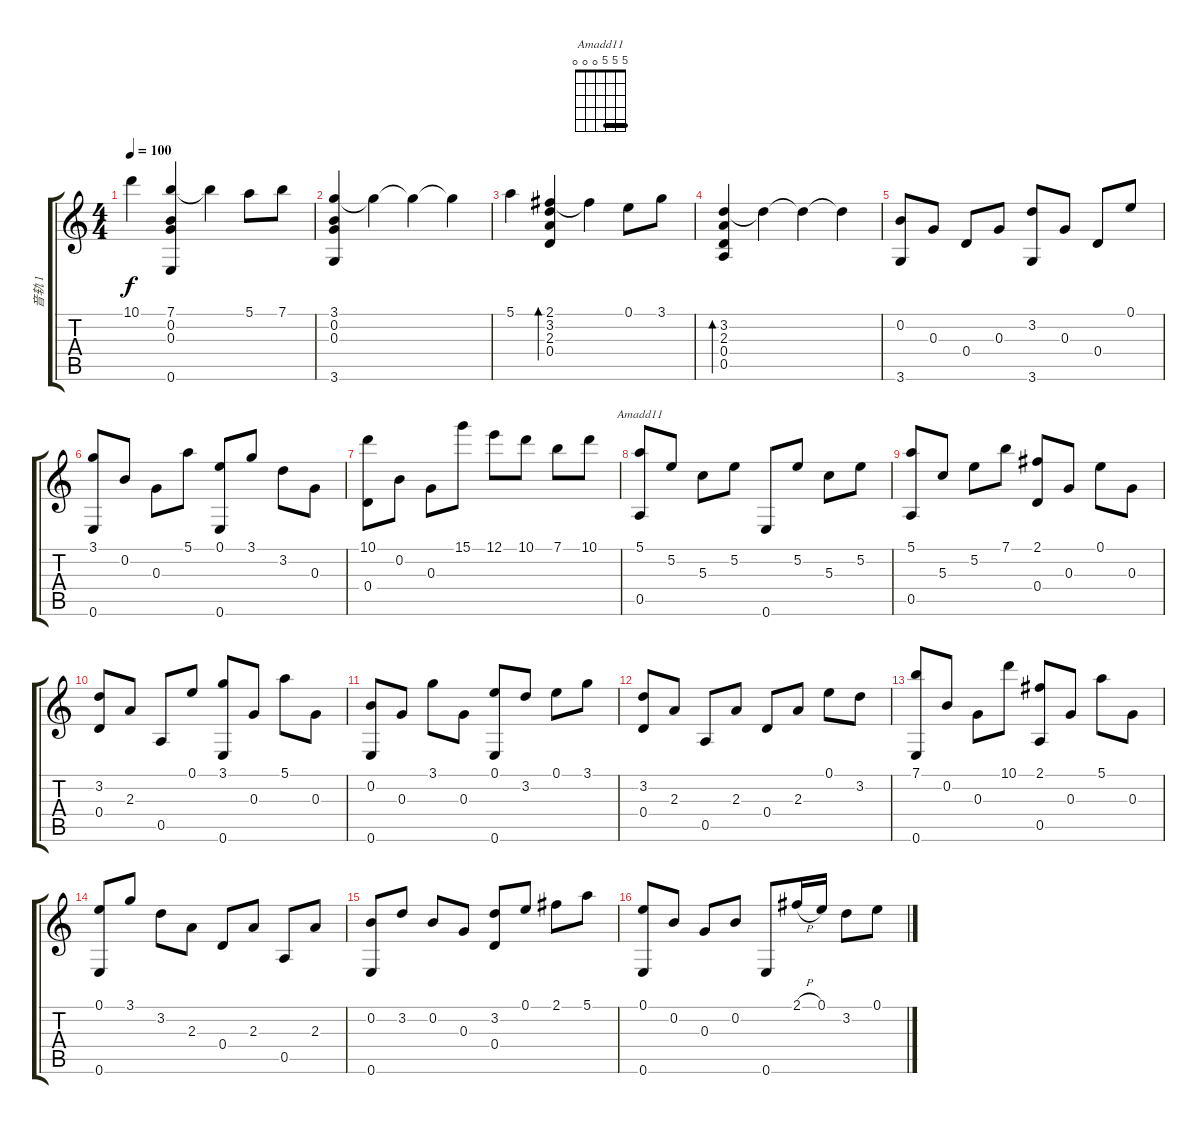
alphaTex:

\track ("音轨 1" "音轨 1") {instrument acousticguitarnylon}
\staff {score tabs}
\tuning (E4 B3 G3 D3 A2 E2) {hide}
\chord ("Amadd11" 5 5 5 0 0 0) {barre 5}
\ts (4 4)
\tempo 100
\clef g2
\ks c
10.1.4{dy f instrument acousticguitarnylon} (7.1 0.2 0.3 0.6).4 7.1{t}.4 5.1.8 7.1.8 |
(3.1 0.2 0.3 3.6).4 3.1{t}.4 3.1{t}.4 3.1{t}.4 |
5.1.4 (2.1 3.2 2.3 0.4).4{bd 60} 2.1{t}.4 0.1.8 3.1.8 |
(3.2 2.3 0.4 0.5).4{bd 60} 3.2{t}.4 3.2{t}.4 3.2{t}.4 |
(0.2 3.6).8 0.3.8 0.4.8 0.3.8 (3.2 3.6).8 0.3.8 0.4.8 0.1.8 |
(3.1 0.6).8 0.2.8 0.3.8 5.1.8 (0.1 0.6).8 3.1.8 3.2.8 0.3.8 |
(10.1 0.4).8 0.2.8 0.3.8 15.1.8 12.1.8 10.1.8 7.1.8 10.1.8 |
(5.1 0.5).8{ch "Amadd11"} 5.2.8 5.3.8 5.2.8 0.6.8 5.2.8 5.3.8 5.2.8 |
(5.1 0.5).8 5.3.8 5.2.8 7.1.8 (2.1 0.4).8 0.3.8 0.1.8 0.3.8 |
(3.2 0.4).8 2.3.8 0.5.8 0.1.8 (3.1 0.6).8 0.3.8 5.1.8 0.3.8 |
(0.2 0.6).8 0.3.8 3.1.8 0.3.8 (0.1 0.6).8 3.2.8 0.1.8 3.1.8 |
(3.2 0.4).8 2.3.8 0.5.8 2.3.8 0.4.8 2.3.8 0.1.8 3.2.8 |
(7.1 0.6).8 0.2.8 0.3.8 10.1.8 (2.1 0.5).8 0.3.8 5.1.8 0.3.8 |
(0.1 0.6).8 3.1.8 3.2.8 2.3.8 0.4.8 2.3.8 0.5.8 2.3.8 |
(0.2 0.6).8 3.2.8 0.2.8 0.3.8 (3.2 0.4).8 0.1.8 2.1.8 5.1.8 |
(0.1 0.6).8 0.2.8 0.3.8 0.2.8 0.6.8 2.1{h}.16 0.1.16 3.2.8 0.1.8
